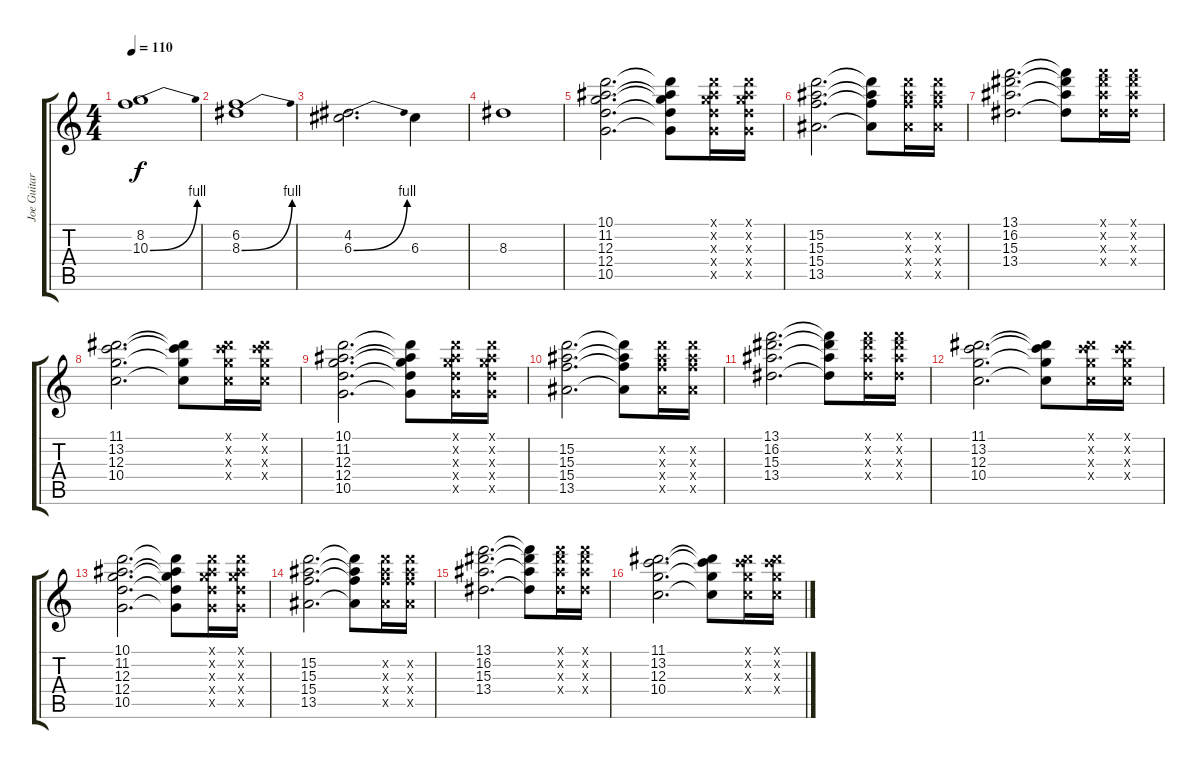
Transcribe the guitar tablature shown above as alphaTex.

\track ("Joe Guitar" "Joe Guitar") {instrument distortionguitar}
\staff {score tabs}
\tuning (E4 B3 G3 D3 A2 E2) {hide}
\ts (4 4)
\tempo 110
\clef g2
\ks c
(8.2 10.3{be (bend 0 0 60 4)}).1{dy f} |
(6.2 8.3{be (bend 0 0 60 4)}).1 |
(4.2 6.3{be (bend 0 0 60 4)}).2{d} 6.3.4 |
8.3.1 |
(10.1 11.2 12.3 12.4 10.5).2{d} (10.1{t} 11.2{t} 12.3{t} 12.4{t} 10.5{t}).8 (10.1{x} 11.2{x} 12.3{x} 12.4{x} 10.5{x}).16 (10.1{x} 11.2{x} 12.3{x} 12.4{x} 10.5{x}).16 |
(15.2 15.3 15.4 13.5).2{d} (15.2{t} 15.3{t} 15.4{t} 13.5{t}).8 (15.2{x} 15.3{x} 15.4{x} 13.5{x}).16 (15.2{x} 15.3{x} 15.4{x} 13.5{x}).16 |
(13.1 16.2 15.3 13.4).2{d} (13.1{t} 16.2{t} 15.3{t} 13.4{t}).8 (13.1{x} 16.2{x} 15.3{x} 13.4{x}).16 (13.1{x} 16.2{x} 15.3{x} 13.4{x}).16 |
(11.1 13.2 12.3 10.4).2{d} (11.1{t} 13.2{t} 12.3{t} 10.4{t}).8 (11.1{x} 13.2{x} 12.3{x} 10.4{x}).16 (11.1{x} 13.2{x} 12.3{x} 10.4{x}).16 |
(10.1 11.2 12.3 12.4 10.5).2{d} (10.1{t} 11.2{t} 12.3{t} 12.4{t} 10.5{t}).8 (10.1{x} 11.2{x} 12.3{x} 12.4{x} 10.5{x}).16 (10.1{x} 11.2{x} 12.3{x} 12.4{x} 10.5{x}).16 |
(15.2 15.3 15.4 13.5).2{d} (15.2{t} 15.3{t} 15.4{t} 13.5{t}).8 (15.2{x} 15.3{x} 15.4{x} 13.5{x}).16 (15.2{x} 15.3{x} 15.4{x} 13.5{x}).16 |
(13.1 16.2 15.3 13.4).2{d} (13.1{t} 16.2{t} 15.3{t} 13.4{t}).8 (13.1{x} 16.2{x} 15.3{x} 13.4{x}).16 (13.1{x} 16.2{x} 15.3{x} 13.4{x}).16 |
(11.1 13.2 12.3 10.4).2{d} (11.1{t} 13.2{t} 12.3{t} 10.4{t}).8 (11.1{x} 13.2{x} 12.3{x} 10.4{x}).16 (11.1{x} 13.2{x} 12.3{x} 10.4{x}).16 |
(10.1 11.2 12.3 12.4 10.5).2{d} (10.1{t} 11.2{t} 12.3{t} 12.4{t} 10.5{t}).8 (10.1{x} 11.2{x} 12.3{x} 12.4{x} 10.5{x}).16 (10.1{x} 11.2{x} 12.3{x} 12.4{x} 10.5{x}).16 |
(15.2 15.3 15.4 13.5).2{d} (15.2{t} 15.3{t} 15.4{t} 13.5{t}).8 (15.2{x} 15.3{x} 15.4{x} 13.5{x}).16 (15.2{x} 15.3{x} 15.4{x} 13.5{x}).16 |
(13.1 16.2 15.3 13.4).2{d} (13.1{t} 16.2{t} 15.3{t} 13.4{t}).8 (13.1{x} 16.2{x} 15.3{x} 13.4{x}).16 (13.1{x} 16.2{x} 15.3{x} 13.4{x}).16 |
(11.1 13.2 12.3 10.4).2{d} (11.1{t} 13.2{t} 12.3{t} 10.4{t}).8 (11.1{x} 13.2{x} 12.3{x} 10.4{x}).16 (11.1{x} 13.2{x} 12.3{x} 10.4{x}).16
